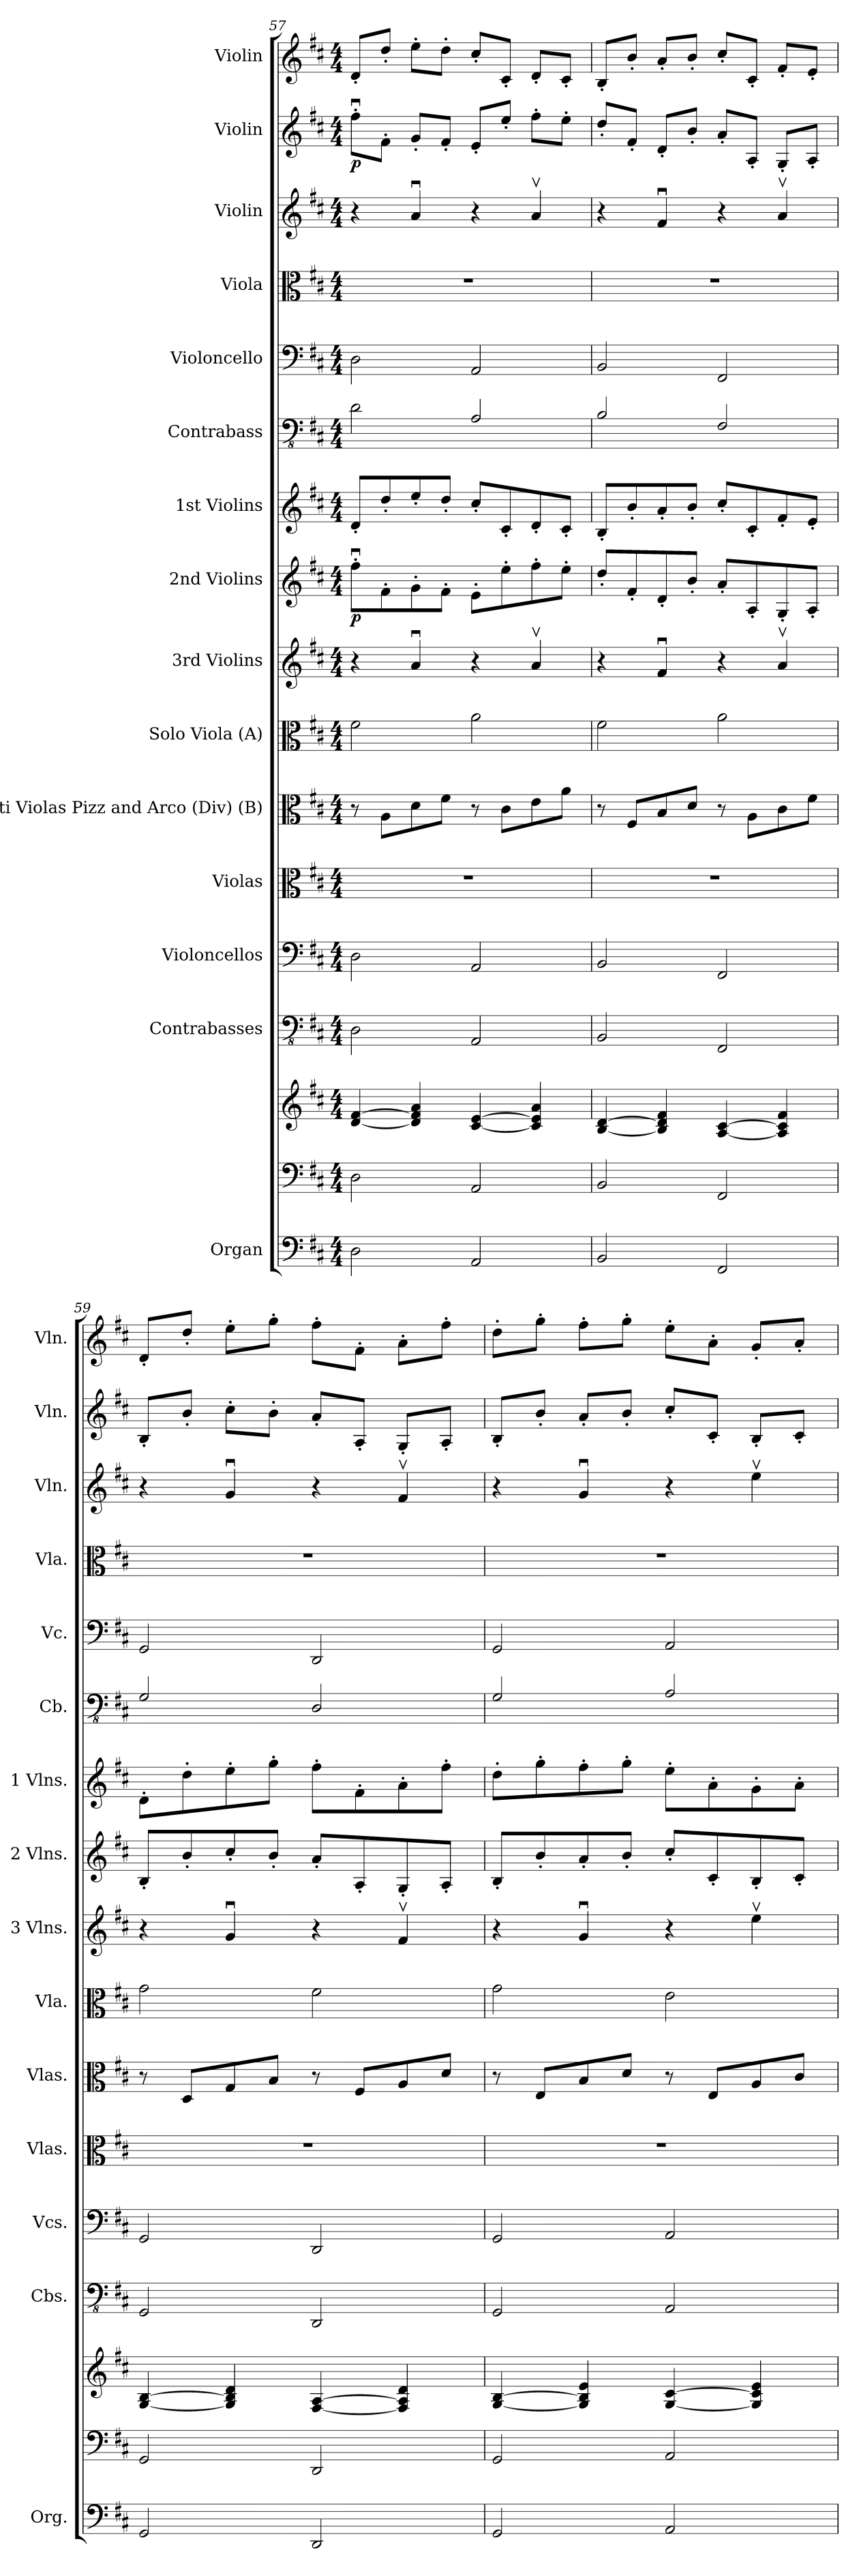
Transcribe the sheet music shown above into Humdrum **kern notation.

**kern	**kern	**kern	**kern	**kern	**kern	**kern	**kern	**kern	**kern	**dynam	**kern	**kern	**kern	**kern	**kern	**kern	**dynam	**kern
*part15	*part15	*part15	*part14	*part13	*part12	*part11	*part10	*part9	*part8	*part8	*part7	*part6	*part5	*part4	*part3	*part2	*part2	*part1
*staff17	*staff16	*staff15	*staff14	*staff13	*staff12	*staff11	*staff10	*staff9	*staff8	*staff8	*staff7	*staff6	*staff5	*staff4	*staff3	*staff2	*staff2	*staff1
*I"Organ	*	*	*I"Contrabasses	*I"Violoncellos	*I"Violas	*I"Tutti Violas Pizz and Arco (Div) (B)	*I"Solo Viola (A)	*I"3rd Violins	*I"2nd Violins	*	*I"1st Violins	*I"Contrabass	*I"Violoncello	*I"Viola	*I"Violin	*I"Violin	*	*I"Violin
*I'Org.	*	*	*I'Cbs.	*I'Vcs.	*I'Vlas.	*I'Vlas.	*I'Vla.	*I'3 Vlns.	*I'2 Vlns.	*	*I'1 Vlns.	*I'Cb.	*I'Vc.	*I'Vla.	*I'Vln.	*I'Vln.	*	*I'Vln.
*clefF4	*clefF4	*clefG2	*clefFv4	*clefF4	*clefC3	*clefC3	*clefC3	*clefG2	*clefG2	*	*clefG2	*clefFv4	*clefF4	*clefC3	*clefG2	*clefG2	*	*clefG2
*	*	*	*	*	*	*	*	*	*	*	*	*ITrd7c12	*	*	*	*	*	*
*k[f#c#]	*k[f#c#]	*k[f#c#]	*k[f#c#]	*k[f#c#]	*k[f#c#]	*k[f#c#]	*k[f#c#]	*k[f#c#]	*k[f#c#]	*	*k[f#c#]	*k[f#c#]	*k[f#c#]	*k[f#c#]	*k[f#c#]	*k[f#c#]	*	*k[f#c#]
*M4/4	*M4/4	*M4/4	*M4/4	*M4/4	*M4/4	*M4/4	*M4/4	*M4/4	*M4/4	*	*M4/4	*M4/4	*M4/4	*M4/4	*M4/4	*M4/4	*	*M4/4
=57	=57	=57	=57	=57	=57	=57	=57	=57	=57	=57	=57	=57	=57	=57	=57	=57	=57	=57
!	!	!	!	!	!	!	!	!	!	!LO:DY:b	!	!	!	!	!	!	!LO:DY:b	!
2D\	2D\	[4d/ [4f#/	2DD\	2D\	1r	8r	2f#\	4r	8ff#u'\L	p	8d'/L	2DD\	2D\	1r	4r	8ff#u'\L	p	8d'/L
.	.	.	.	.	.	8A\L	.	.	8f#'\	.	8dd'/	.	.	.	.	8f#'\J	.	8dd'/J
.	.	4d/] 4f#/] 4a/	.	.	.	8d\	.	4au/	8g'\	.	8ee'/	.	.	.	4au/	8g'/L	.	8ee'\L
.	.	.	.	.	.	8f#\J	.	.	8f#'\J	.	8dd'/J	.	.	.	.	8f#'/J	.	8dd'\J
2AA/	2AA/	[4c#/ [4e/	2AAA/	2AA/	.	8r	2a\	4r	8e'\L	.	8cc#'/L	2AAA/	2AA/	.	4r	8e'/L	.	8cc#'/L
.	.	.	.	.	.	8c#\L	.	.	8ee'\	.	8c#'/	.	.	.	.	8ee'/J	.	8c#'/J
.	.	4c#/] 4e/] 4a/	.	.	.	8e\	.	4av/	8ff#'\	.	8d'/	.	.	.	4av/	8ff#'\L	.	8d'/L
.	.	.	.	.	.	8a\J	.	.	8ee'\J	.	8c#'/J	.	.	.	.	8ee'\J	.	8c#'/J
=58	=58	=58	=58	=58	=58	=58	=58	=58	=58	=58	=58	=58	=58	=58	=58	=58	=58	=58
2BB/	2BB/	[4B/ [4d/	2BBB/	2BB/	1r	8r	2f#\	4r	8dd'/L	.	8B'/L	2BBB/	2BB/	1r	4r	8dd'/L	.	8B'/L
.	.	.	.	.	.	8F#/L	.	.	8f#'/	.	8b'/	.	.	.	.	8f#'/J	.	8b'/J
.	.	4B/] 4d/] 4f#/	.	.	.	8B/	.	4f#u/	8d'/	.	8a'/	.	.	.	4f#u/	8d'/L	.	8a'/L
.	.	.	.	.	.	8d/J	.	.	8b'/J	.	8b'/J	.	.	.	.	8b'/J	.	8b'/J
2FF#/	2FF#/	[4A/ [4c#/	2FFF#/	2FF#/	.	8r	2a\	4r	8a'/L	.	8cc#'/L	2FFF#/	2FF#/	.	4r	8a'/L	.	8cc#'/L
.	.	.	.	.	.	8A\L	.	.	8A'/	.	8c#'/	.	.	.	.	8A'/J	.	8c#'/J
.	.	4A/] 4c#/] 4f#/	.	.	.	8c#\	.	4av/	8G'/	.	8f#'/	.	.	.	4av/	8G'/L	.	8f#'/L
.	.	.	.	.	.	8f#\J	.	.	8A'/J	.	8e'/J	.	.	.	.	8A'/J	.	8e'/J
=59	=59	=59	=59	=59	=59	=59	=59	=59	=59	=59	=59	=59	=59	=59	=59	=59	=59	=59
2GG/	2GG/	[4G/ [4B/	2GGG/	2GG/	1r	8r	2g\	4r	8B'/L	.	8d'\L	2GGG/	2GG/	1r	4r	8B'/L	.	8d'/L
.	.	.	.	.	.	8D/L	.	.	8b'/	.	8dd'\	.	.	.	.	8b'/J	.	8dd'/J
.	.	4G/] 4B/] 4d/	.	.	.	8G/	.	4gu/	8cc#'/	.	8ee'\	.	.	.	4gu/	8cc#'\L	.	8ee'\L
.	.	.	.	.	.	8B/J	.	.	8b'/J	.	8gg'\J	.	.	.	.	8b'\J	.	8gg'\J
2DD/	2DD/	[4F#/ [4A/	2DDD/	2DD/	.	8r	2f#\	4r	8a'/L	.	8ff#'\L	2DDD/	2DD/	.	4r	8a'/L	.	8ff#'\L
.	.	.	.	.	.	8F#/L	.	.	8A'/	.	8f#'\	.	.	.	.	8A'/J	.	8f#'\J
.	.	4F#/] 4A/] 4d/	.	.	.	8A/	.	4f#v/	8G'/	.	8a'\	.	.	.	4f#v/	8G'/L	.	8a'\L
.	.	.	.	.	.	8d/J	.	.	8A'/J	.	8ff#'\J	.	.	.	.	8A'/J	.	8ff#'\J
=60	=60	=60	=60	=60	=60	=60	=60	=60	=60	=60	=60	=60	=60	=60	=60	=60	=60	=60
2GG/	2GG/	[4G/ [4B/	2GGG/	2GG/	1r	8r	2g\	4r	8B'/L	.	8dd'\L	2GGG/	2GG/	1r	4r	8B'/L	.	8dd'\L
.	.	.	.	.	.	8E/L	.	.	8b'/	.	8gg'\	.	.	.	.	8b'/J	.	8gg'\J
.	.	4G/] 4B/] 4e/	.	.	.	8B/	.	4gu/	8a'/	.	8ff#'\	.	.	.	4gu/	8a'/L	.	8ff#'\L
.	.	.	.	.	.	8d/J	.	.	8b'/J	.	8gg'\J	.	.	.	.	8b'/J	.	8gg'\J
2AA/	2AA/	[4G/ [4c#/	2AAA/	2AA/	.	8r	2e\	4r	8cc#'/L	.	8ee'\L	2AAA/	2AA/	.	4r	8cc#'/L	.	8ee'\L
.	.	.	.	.	.	8E/L	.	.	8c#'/	.	8a'\	.	.	.	.	8c#'/J	.	8a'\J
.	.	4G/] 4c#/] 4e/	.	.	.	8A/	.	4eev\	8B'/	.	8g'\	.	.	.	4eev\	8B'/L	.	8g'/L
.	.	.	.	.	.	8c#/J	.	.	8c#'/J	.	8a'\J	.	.	.	.	8c#'/J	.	8a'/J
=	=	=	=	=	=	=	=	=	=	=	=	=	=	=	=	=	=	=
*-	*-	*-	*-	*-	*-	*-	*-	*-	*-	*-	*-	*-	*-	*-	*-	*-	*-	*-
